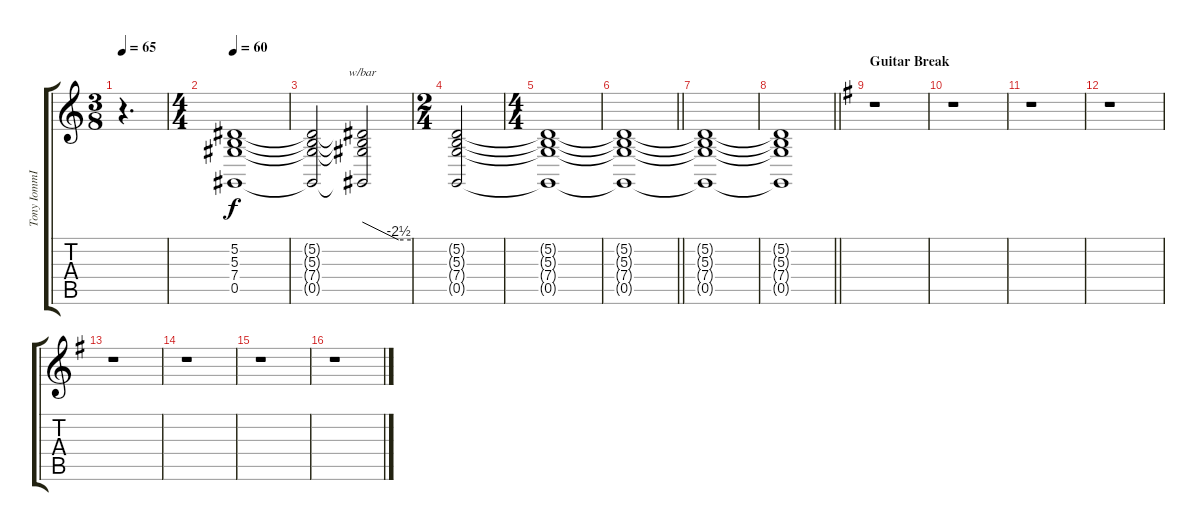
\track ("Tony IommI Acoustic (Lead)" "Tony IommI") {instrument violin}
\staff {score tabs}
\tuning (Eb4 Bb3 Gb3 Db3 Ab2 Eb2) {hide}
\ts (3 8)
\tempo 65
\clef g2
\ks c
r.4{d dy f} |
\ts (4 4)
\tempo 60
(5.2 5.3 7.4 0.5).1{instrument choiraahs} |
(5.2{t} 5.3{t} 7.4{t} 0.5{t}).2 (5.2{t} 5.3{t} 7.4{t} 0.5{t}).2{tbe (custom default 0 0 45 -10 60 -10)} |
\ts (2 4)
(5.2{t} 5.3{t} 7.4{t} 0.5{t}).2 |
\ts (4 4)
(5.2{t} 5.3{t} 7.4{t} 0.5{t}).1 |
\barLineRight lightlight
(5.2{t} 5.3{t} 7.4{t} 0.5{t}).1 |
(5.2{t} 5.3{t} 7.4{t} 0.5{t}).1 |
\barLineRight lightlight
(5.2{t} 5.3{t} 7.4{t} 0.5{t}).1 |
\section ("" "Guitar Break")
\ks g
r.1 |
r.1 |
r.1 |
r.1 |
r.1 |
r.1 |
r.1 |
r.1
